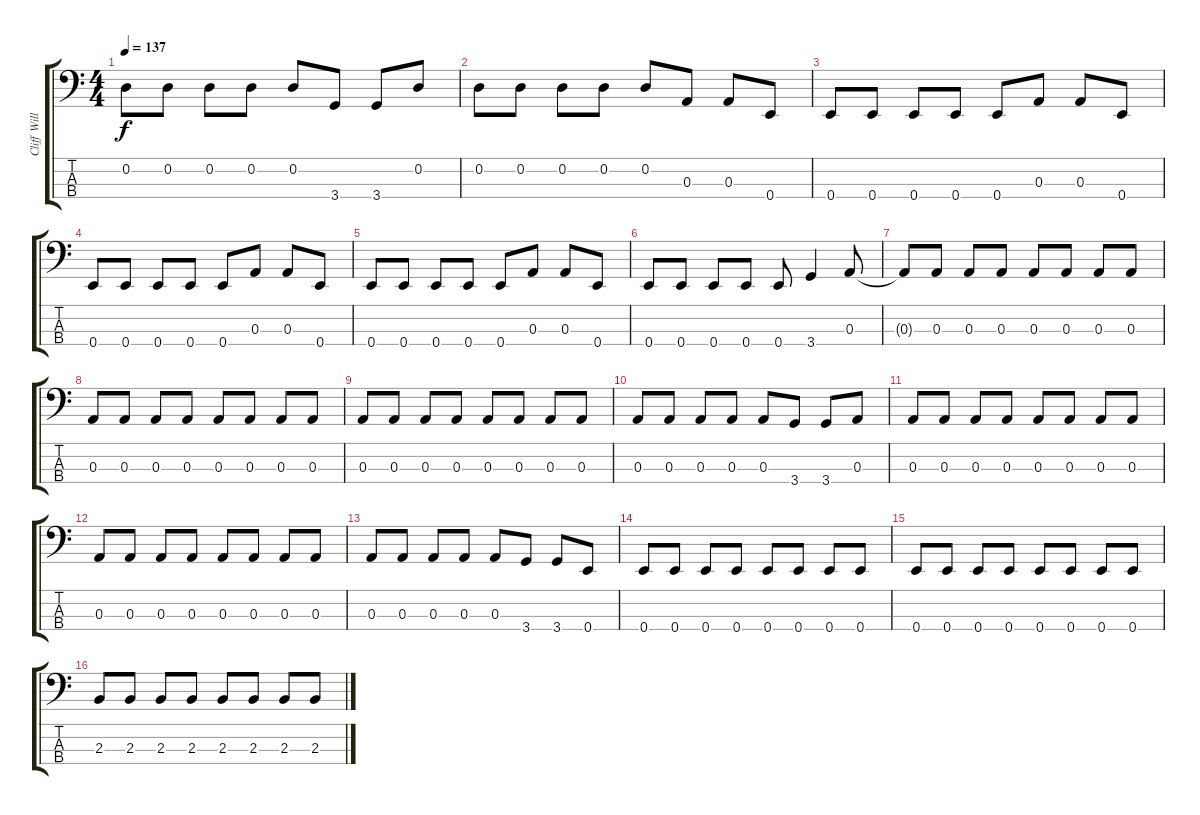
\track ("Cliff Williams" "Cliff Will") {instrument electricbasspick}
\staff {score tabs}
\tuning (G2 D2 A1 E1) {hide}
\ts (4 4)
\tempo 137
\clef f4
\ks c
0.2.8{dy f} 0.2.8 0.2.8 0.2.8 0.2.8 3.4.8 3.4.8 0.2.8 |
0.2.8 0.2.8 0.2.8 0.2.8 0.2.8 0.3.8 0.3.8 0.4.8 |
0.4.8 0.4.8 0.4.8 0.4.8 0.4.8 0.3.8 0.3.8 0.4.8 |
0.4.8 0.4.8 0.4.8 0.4.8 0.4.8 0.3.8 0.3.8 0.4.8 |
0.4.8 0.4.8 0.4.8 0.4.8 0.4.8 0.3.8 0.3.8 0.4.8 |
0.4.8 0.4.8 0.4.8 0.4.8 0.4.8 3.4.4 0.3.8 |
0.3{t}.8 0.3.8 0.3.8 0.3.8 0.3.8 0.3.8 0.3.8 0.3.8 |
0.3.8 0.3.8 0.3.8 0.3.8 0.3.8 0.3.8 0.3.8 0.3.8 |
0.3.8 0.3.8 0.3.8 0.3.8 0.3.8 0.3.8 0.3.8 0.3.8 |
0.3.8 0.3.8 0.3.8 0.3.8 0.3.8 3.4.8 3.4.8 0.3.8 |
0.3.8 0.3.8 0.3.8 0.3.8 0.3.8 0.3.8 0.3.8 0.3.8 |
0.3.8 0.3.8 0.3.8 0.3.8 0.3.8 0.3.8 0.3.8 0.3.8 |
0.3.8 0.3.8 0.3.8 0.3.8 0.3.8 3.4.8 3.4.8 0.4.8 |
0.4.8 0.4.8 0.4.8 0.4.8 0.4.8 0.4.8 0.4.8 0.4.8 |
0.4.8 0.4.8 0.4.8 0.4.8 0.4.8 0.4.8 0.4.8 0.4.8 |
2.3.8 2.3.8 2.3.8 2.3.8 2.3.8 2.3.8 2.3.8 2.3.8
